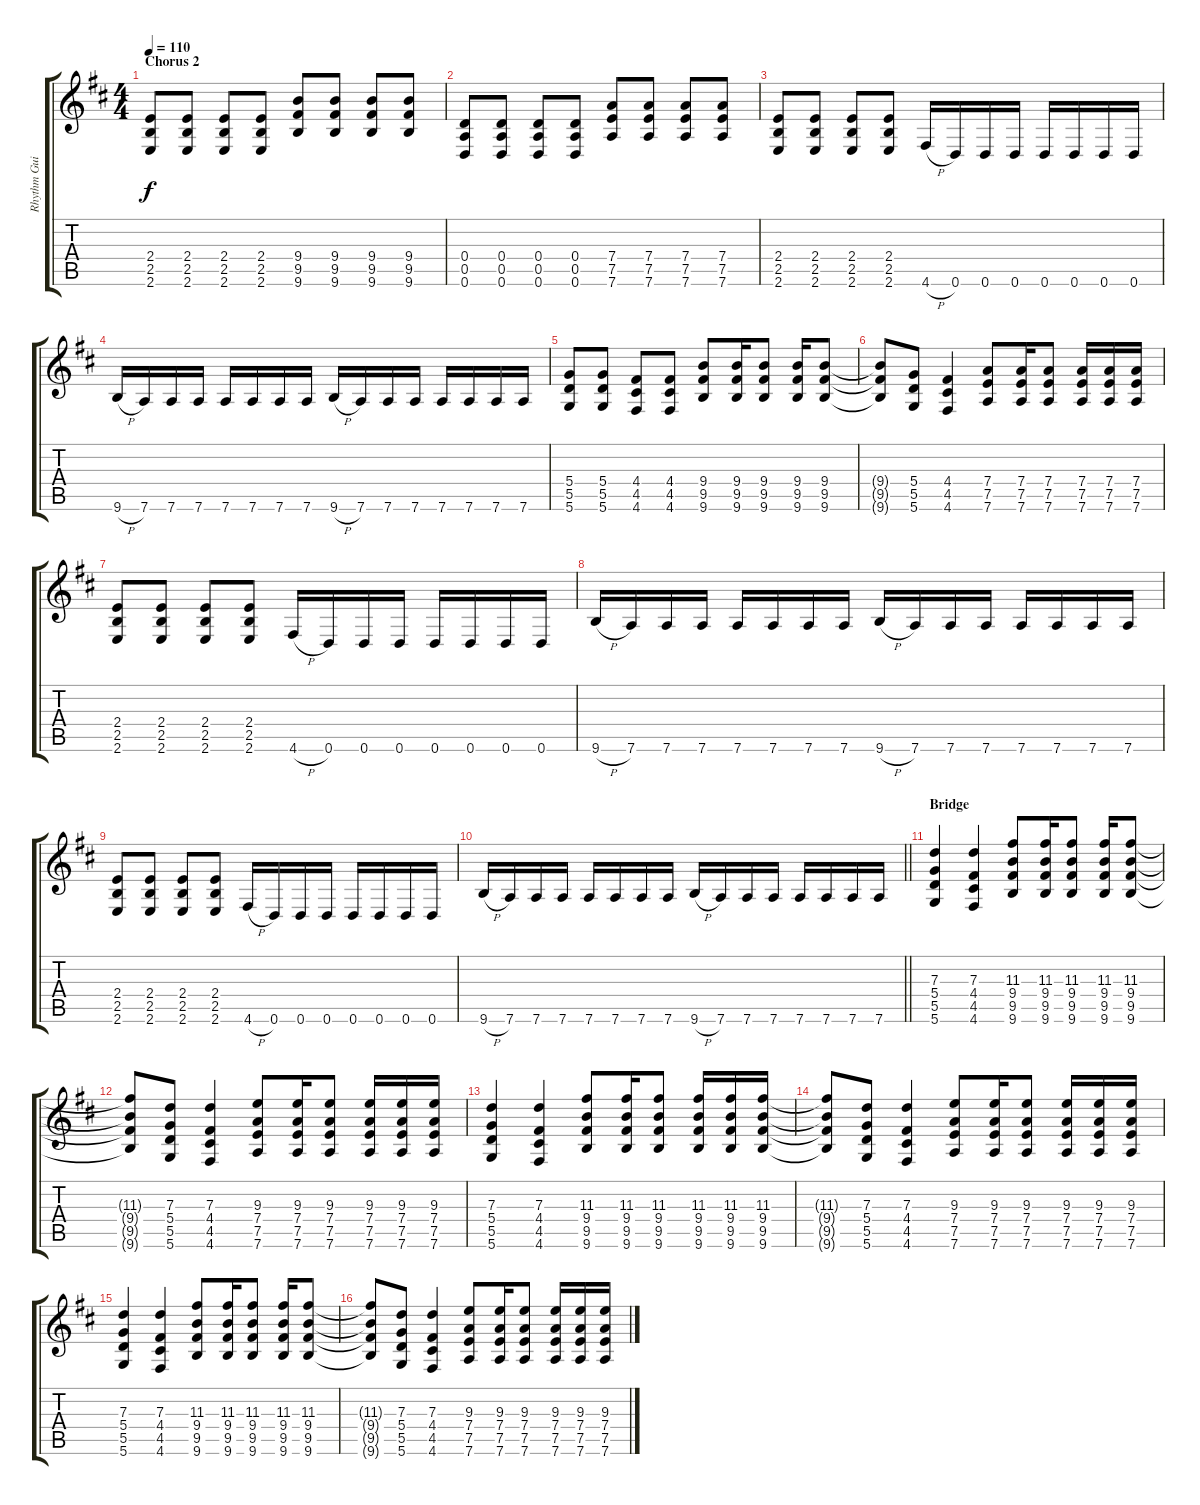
\track ("Rhythm Guitar" "Rhythm Gui") {instrument electricguitarclean}
\staff {score tabs}
\tuning (E4 B3 G3 D3 A2 D2) {hide}
\ts (4 4)
\section ("" "Chorus 2")
\tempo 110
\clef g2
\ks d
(2.4 2.5 2.6).8{dy f} (2.4 2.5 2.6).8 (2.4 2.5 2.6).8 (2.4 2.5 2.6).8 (9.4 9.5 9.6).8 (9.4 9.5 9.6).8 (9.4 9.5 9.6).8 (9.4 9.5 9.6).8 |
(0.4 0.5 0.6).8 (0.4 0.5 0.6).8 (0.4 0.5 0.6).8 (0.4 0.5 0.6).8 (7.4 7.5 7.6).8 (7.4 7.5 7.6).8 (7.4 7.5 7.6).8 (7.4 7.5 7.6).8 |
(2.4 2.5 2.6).8 (2.4 2.5 2.6).8 (2.4 2.5 2.6).8 (2.4 2.5 2.6).8 4.6{h}.16 0.6.16 0.6.16 0.6.16 0.6.16 0.6.16 0.6.16 0.6.16 |
9.6{h}.16 7.6.16 7.6.16 7.6.16 7.6.16 7.6.16 7.6.16 7.6.16 9.6{h}.16 7.6.16 7.6.16 7.6.16 7.6.16 7.6.16 7.6.16 7.6.16 |
(5.4 5.5 5.6).8 (5.4 5.5 5.6).8 (4.4 4.5 4.6).8 (4.4 4.5 4.6).8 (9.4 9.5 9.6).8 (9.4 9.5 9.6).16 (9.4 9.5 9.6).8 (9.4 9.5 9.6).16 (9.4 9.5 9.6).8 |
(9.4{t} 9.5{t} 9.6{t}).8 (5.4 5.5 5.6).8 (4.4 4.5 4.6).4 (7.4 7.5 7.6).8 (7.4 7.5 7.6).16 (7.4 7.5 7.6).8 (7.4 7.5 7.6).16 (7.4 7.5 7.6).16 (7.4 7.5 7.6).16 |
(2.4 2.5 2.6).8 (2.4 2.5 2.6).8 (2.4 2.5 2.6).8 (2.4 2.5 2.6).8 4.6{h}.16 0.6.16 0.6.16 0.6.16 0.6.16 0.6.16 0.6.16 0.6.16 |
9.6{h}.16 7.6.16 7.6.16 7.6.16 7.6.16 7.6.16 7.6.16 7.6.16 9.6{h}.16 7.6.16 7.6.16 7.6.16 7.6.16 7.6.16 7.6.16 7.6.16 |
(2.4 2.5 2.6).8 (2.4 2.5 2.6).8 (2.4 2.5 2.6).8 (2.4 2.5 2.6).8 4.6{h}.16 0.6.16 0.6.16 0.6.16 0.6.16 0.6.16 0.6.16 0.6.16 |
\barLineRight lightlight
9.6{h}.16 7.6.16 7.6.16 7.6.16 7.6.16 7.6.16 7.6.16 7.6.16 9.6{h}.16 7.6.16 7.6.16 7.6.16 7.6.16 7.6.16 7.6.16 7.6.16 |
\section ("" "Bridge")
(7.3 5.4 5.5 5.6).4{instrument electricguitarclean} (7.3 4.4 4.5 4.6).4 (11.3 9.4 9.5 9.6).8 (11.3 9.4 9.5 9.6).16 (11.3 9.4 9.5 9.6).8 (11.3 9.4 9.5 9.6).16 (11.3 9.4 9.5 9.6).8 |
(11.3{t} 9.4{t} 9.5{t} 9.6{t}).8 (7.3 5.4 5.5 5.6).8 (7.3 4.4 4.5 4.6).4 (9.3 7.4 7.5 7.6).8 (9.3 7.4 7.5 7.6).16 (9.3 7.4 7.5 7.6).8 (9.3 7.4 7.5 7.6).16 (9.3 7.4 7.5 7.6).16 (9.3 7.4 7.5 7.6).16 |
(7.3 5.4 5.5 5.6).4 (7.3 4.4 4.5 4.6).4 (11.3 9.4 9.5 9.6).8 (11.3 9.4 9.5 9.6).16 (11.3 9.4 9.5 9.6).8 (11.3 9.4 9.5 9.6).16 (11.3 9.4 9.5 9.6).16 (11.3 9.4 9.5 9.6).16 |
(11.3{t} 9.4{t} 9.5{t} 9.6{t}).8 (7.3 5.4 5.5 5.6).8 (7.3 4.4 4.5 4.6).4 (9.3 7.4 7.5 7.6).8 (9.3 7.4 7.5 7.6).16 (9.3 7.4 7.5 7.6).8 (9.3 7.4 7.5 7.6).16 (9.3 7.4 7.5 7.6).16 (9.3 7.4 7.5 7.6).16 |
(7.3 5.4 5.5 5.6).4 (7.3 4.4 4.5 4.6).4 (11.3 9.4 9.5 9.6).8 (11.3 9.4 9.5 9.6).16 (11.3 9.4 9.5 9.6).8 (11.3 9.4 9.5 9.6).16 (11.3 9.4 9.5 9.6).8 |
(11.3{t} 9.4{t} 9.5{t} 9.6{t}).8 (7.3 5.4 5.5 5.6).8 (7.3 4.4 4.5 4.6).4 (9.3 7.4 7.5 7.6).8 (9.3 7.4 7.5 7.6).16 (9.3 7.4 7.5 7.6).8 (9.3 7.4 7.5 7.6).16 (9.3 7.4 7.5 7.6).16 (9.3 7.4 7.5 7.6).16
